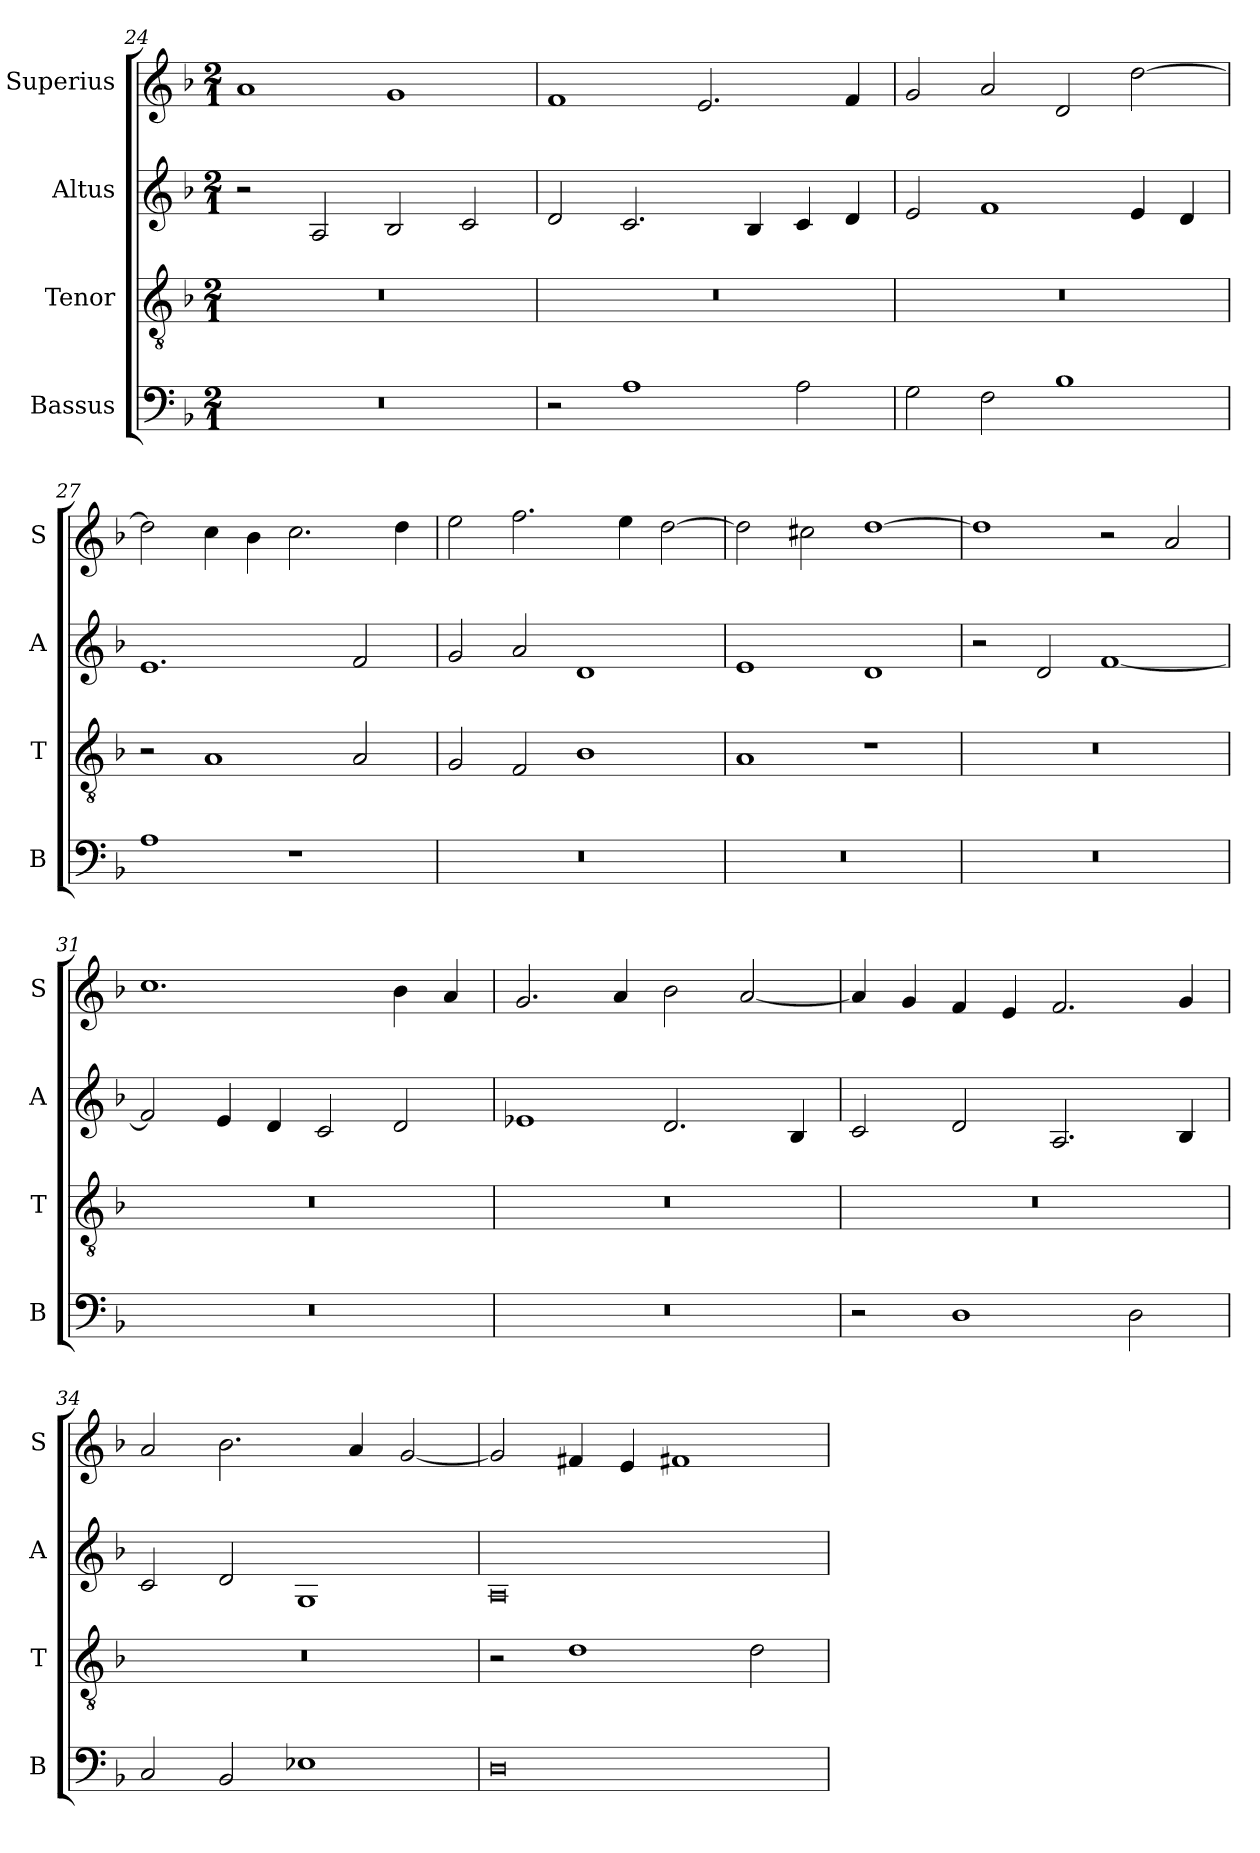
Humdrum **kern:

**kern	**kern	**kern	**kern
*part4	*part3	*part2	*part1
*staff4	*staff3	*staff2	*staff1
*I"Bassus	*I"Tenor	*I"Altus	*I"Superius
*I'B	*I'T	*I'A	*I'S
*clefF4	*clefGv2	*clefG2	*clefG2
*k[b-]	*k[b-]	*k[b-]	*k[b-]
*F:	*F:	*F:	*F:
*M2/1	*M2/1	*M2/1	*M2/1
=24	=24	=24	=24
0r	0r	2r	1a
.	.	2A	.
.	.	2B-	1g
.	.	2c	.
=25	=25	=25	=25
2r	0r	2d	1f
1A	.	2.c	.
.	.	.	2.e
.	.	4B-	.
2A	.	4c	.
.	.	4d	4f
=26	=26	=26	=26
2G	0r	2e	2g
2F	.	1f	2a
1B-	.	.	2d
.	.	4e	[2dd
.	.	4d	.
=27	=27	=27	=27
1A	2r	1.e	2dd]
.	1A	.	4cc
.	.	.	4b-
1r	.	.	2.cc
.	2A	2f	.
.	.	.	4dd
=28	=28	=28	=28
0r	2G	2g	2ee
.	2F	2a	2.ff
.	1B-	1d	.
.	.	.	4ee
.	.	.	[2dd
=29	=29	=29	=29
0r	1A	1e	2dd]
.	.	.	2cc#X
.	1r	1d	[1dd
=30	=30	=30	=30
0r	0r	2r	1dd]
.	.	2d	.
.	.	[1f	2r
.	.	.	2a
=31	=31	=31	=31
0r	0r	2f]	1.cc
.	.	4e	.
.	.	4d	.
.	.	2c	.
.	.	2d	4b-
.	.	.	4a
=32	=32	=32	=32
0r	0r	1e-X	2.g
.	.	.	4a
.	.	2.d	2b-
.	.	.	[2a
.	.	4B-	.
=33	=33	=33	=33
2r	0r	2c	4a]
.	.	.	4g
1D	.	2d	4f
.	.	.	4e
.	.	2.A	2.f
2D	.	.	.
.	.	4B-	4g
=34	=34	=34	=34
2C	0r	2c	2a
2BB-	.	2d	2.b-
1E-X	.	1G	.
.	.	.	4a
.	.	.	[2g
=35	=35	=35	=35
0D	2r	0A	2g]
.	1d	.	4f#X
.	.	.	4e
.	.	.	1f#X
.	2d	.	.
=	=	=	=
*-	*-	*-	*-
